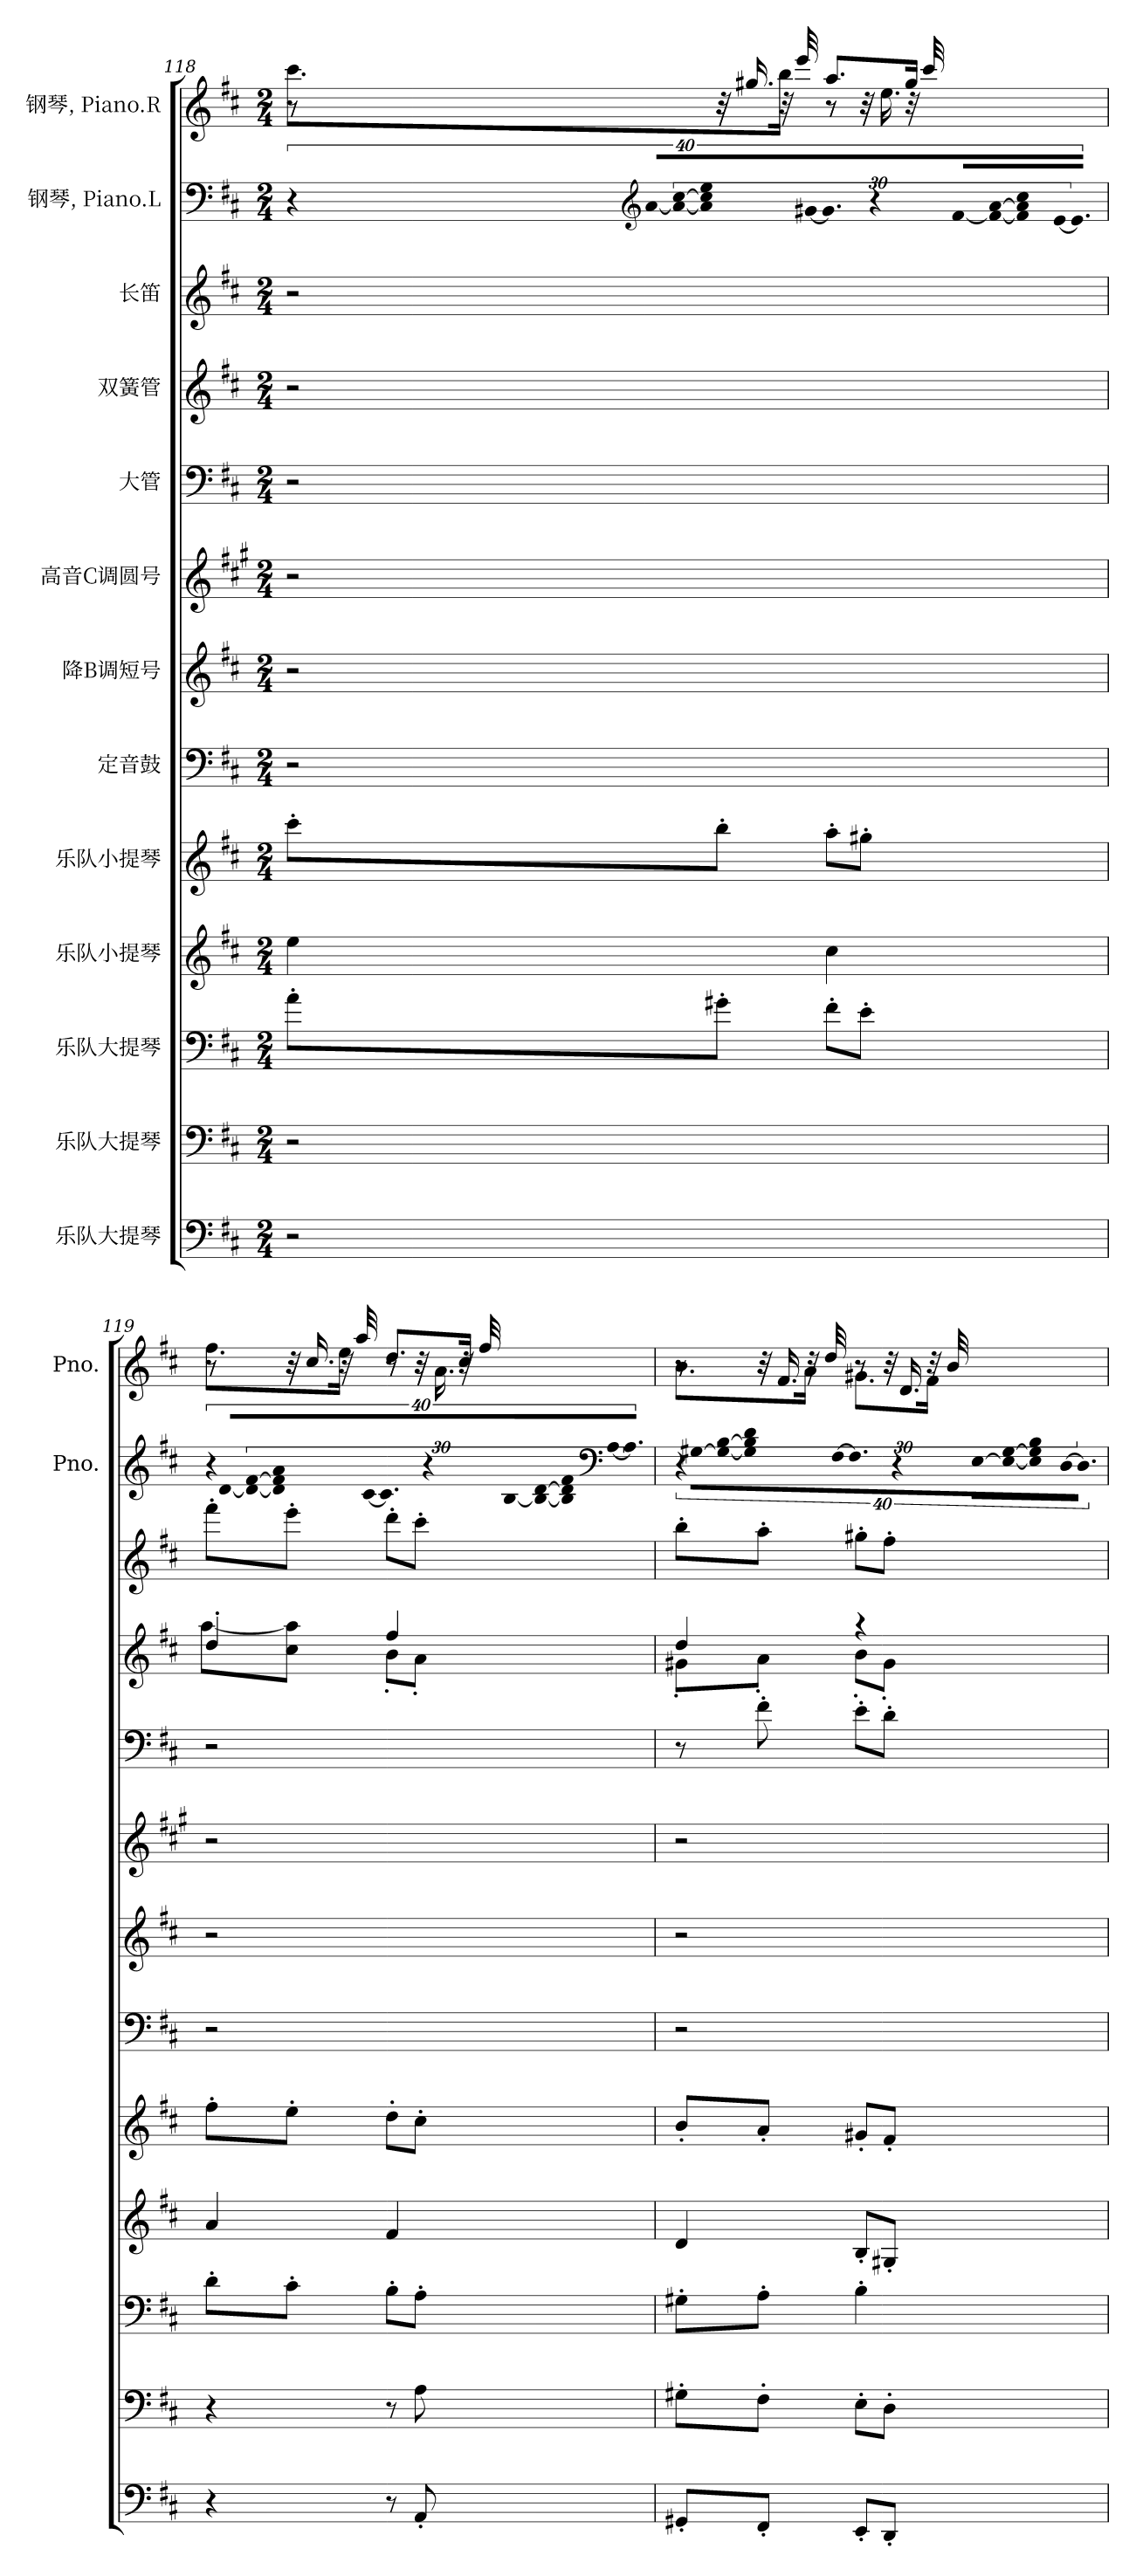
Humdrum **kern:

**kern	**kern	**kern	**kern	**kern	**kern	**kern	**kern	**kern	**kern	**kern	**kern	**kern
*part13	*part12	*part11	*part10	*part9	*part8	*part7	*part6	*part5	*part4	*part3	*part2	*part1
*staff13	*staff12	*staff11	*staff10	*staff9	*staff8	*staff7	*staff6	*staff5	*staff4	*staff3	*staff2	*staff1
*I"乐队大提琴	*I"乐队大提琴	*I"乐队大提琴	*I"乐队小提琴	*I"乐队小提琴	*I"定音鼓	*I"降B调短号	*I"高音C调圆号	*I"大管	*I"双簧管	*I"长笛	*I"钢琴, Piano.L	*I"钢琴, Piano.R
*	*	*	*	*	*	*	*	*	*	*	*I'Pno.	*I'Pno.
!!LO:PB:g=z
*clefF4	*clefF4	*clefF4	*clefG2	*clefG2	*clefF4	*clefG2	*clefG2	*clefF4	*clefG2	*clefG2	*clefF4	*clefG2
*	*	*	*	*	*	*ITrd1c2	*ITrd4c7	*	*	*	*	*
*k[f#c#]	*k[f#c#]	*k[f#c#]	*k[f#c#]	*k[f#c#]	*k[f#c#]	*k[]	*k[f#c#]	*k[f#c#]	*k[f#c#]	*k[f#c#]	*k[f#c#]	*k[f#c#]
*M2/4	*M2/4	*M2/4	*M2/4	*M2/4	*M2/4	*M2/4	*M2/4	*M2/4	*M2/4	*M2/4	*M2/4	*M2/4
=118	=118	=118	=118	=118	=118	=118	=118	=118	=118	=118	=118	=118
!	!	!	!	!	!	!	!	!	!	!	!LO:N:vis=32	!
*	*	*	*	*	*	*	*	*	*	*	*	*^
*	*	*	*	*	*	*	*	*	*	*	*	*	*^
2r	2r	8a'\L	4ee\	8ccc#'\L	2r	2r	2r	2r	2r	2r	640%23r	8r	8.ccc#\L	8r
*	*	*	*	*	*	*	*	*	*	*	*clefG2	*	*	*
!	!	!	!	!	!	!	!	!	!	!	!LO:N:vis=32	!	!	!
.	.	.	.	.	.	.	.	.	.	.	[640%23a\LLL	.	.	.
!	!	!	!	!	!	!	!	!	!	!	!LO:N:vis=256%9	!	!	!
.	.	.	.	.	.	.	.	.	.	.	960%17a\_ [960%17cc#\K	.	.	.
!	!	!	!	!	!	!	!	!	!	!	!LO:N:vis=32	!	!	!
.	.	.	.	.	.	.	.	.	.	.	640%23a\] 640%23cc#\] 640%23ee\	.	.	.
.	.	8g#X'\J	.	8bb'\J	.	.	.	.	.	.	.	16r	.	32r
!	!	!	!	!	!	!	!	!	!	!	!LO:N:vis=256%9	!	!	!
.	.	.	.	.	.	.	.	.	.	.	[960%17g#X\JK	.	.	.
!	!	!	!	!	!	!	!	!	!	!	!LO:N:vis=16.	!	!	!
.	.	.	.	.	.	.	.	.	.	.	960%103g#\JJ]	.	.	.
.	.	.	.	.	.	.	.	.	.	.	.	.	.	16.gg#X/
.	.	.	.	.	.	.	.	.	.	.	.	32r	16bb\Jk	.
.	.	.	.	.	.	.	.	.	.	.	.	32eee/	.	.
.	.	8f#'\L	4cc#\	8aa'\L	.	.	.	.	.	.	.	8r	8r	8.aa/L
!	!	!	!	!	!	!	!	!	!	!	!LO:N:vis=32	!	!	!
.	.	.	.	.	.	.	.	.	.	.	640%23r	.	.	.
!	!	!	!	!	!	!	!	!	!	!	!LO:N:vis=32	!	!	!
.	.	.	.	.	.	.	.	.	.	.	[640%23f#/LLL	.	.	.
!	!	!	!	!	!	!	!	!	!	!	!LO:N:vis=256%9	!	!	!
.	.	.	.	.	.	.	.	.	.	.	960%17f#/_ [960%17a/K	.	.	.
!	!	!	!	!	!	!	!	!	!	!	!LO:N:vis=32	!	!	!
.	.	.	.	.	.	.	.	.	.	.	640%23f#/] 640%23a/] 640%23cc#/	.	.	.
.	.	8e'\J	.	8gg#X'\J	.	.	.	.	.	.	.	16r	32r	.
!	!	!	!	!	!	!	!	!	!	!	!LO:N:vis=256%9	!	!	!
.	.	.	.	.	.	.	.	.	.	.	[960%17e/JK	.	.	.
!	!	!	!	!	!	!	!	!	!	!	!LO:N:vis=16.	!	!	!
.	.	.	.	.	.	.	.	.	.	.	960%103e/JJ]	.	.	.
.	.	.	.	.	.	.	.	.	.	.	.	.	16.ee\	.
.	.	.	.	.	.	.	.	.	.	.	.	32r	.	16gg#/Jk
.	.	.	.	.	.	.	.	.	.	.	.	32ccc#/	.	.
960ryy	960ryy	960ryy	960ryy	960ryy	960ryy	960ryy	960ryy	960ryy	960ryy	960ryy	.	960ryy	960ryy	960ryy
!!LO:PB:g=z	!!	!!
=119	=119	=119	=119	=119	=119	=119	=119	=119	=119	=119	=119	=119	=119	=119
*	*	*	*	*	*	*	*	*	*^	*	*	*	*	*
!	!	!	!	!	!	!	!	!	!	!	!	!LO:N:vis=32	!	!	!
4r	4r	8d'\L	4a/	8ff#'\L	2r	2r	2r	2r	4dd'/	[8aa\L	8fff#'\L	640%23r	8r	8.ff#\L	8r
!	!	!	!	!	!	!	!	!	!	!	!	!LO:N:vis=32	!	!	!
.	.	.	.	.	.	.	.	.	.	.	.	[640%23d/LLL	.	.	.
!	!	!	!	!	!	!	!	!	!	!	!	!LO:N:vis=256%9	!	!	!
.	.	.	.	.	.	.	.	.	.	.	.	960%17d/_ [960%17f#/K	.	.	.
!	!	!	!	!	!	!	!	!	!	!	!	!LO:N:vis=32	!	!	!
.	.	.	.	.	.	.	.	.	.	.	.	640%23d/] 640%23f#/] 640%23a/	.	.	.
.	.	8c#'\J	.	8ee'\J	.	.	.	.	.	8cc#\ 8aa\]J	8eee'\J	.	16r	.	32r
!	!	!	!	!	!	!	!	!	!	!	!	!LO:N:vis=256%9	!	!	!
.	.	.	.	.	.	.	.	.	.	.	.	[960%17c#/JK	.	.	.
!	!	!	!	!	!	!	!	!	!	!	!	!LO:N:vis=16.	!	!	!
.	.	.	.	.	.	.	.	.	.	.	.	960%103c#/JJ]	.	.	.
.	.	.	.	.	.	.	.	.	.	.	.	.	.	.	16.cc#/
.	.	.	.	.	.	.	.	.	.	.	.	.	32r	16ee\Jk	.
.	.	.	.	.	.	.	.	.	.	.	.	.	32aa/	.	.
8r	8r	8B'\L	4f#/	8dd'\L	.	.	.	.	4ff#/	8b'\L	8ddd'\L	.	8r	8r	8.dd/L
!	!	!	!	!	!	!	!	!	!	!	!	!LO:N:vis=32	!	!	!
.	.	.	.	.	.	.	.	.	.	.	.	640%23r	.	.	.
!	!	!	!	!	!	!	!	!	!	!	!	!LO:N:vis=32	!	!	!
.	.	.	.	.	.	.	.	.	.	.	.	[640%23B/LLL	.	.	.
!	!	!	!	!	!	!	!	!	!	!	!	!LO:N:vis=256%9	!	!	!
.	.	.	.	.	.	.	.	.	.	.	.	960%17B/_ [960%17d/K	.	.	.
!	!	!	!	!	!	!	!	!	!	!	!	!LO:N:vis=32	!	!	!
.	.	.	.	.	.	.	.	.	.	.	.	640%23B/] 640%23d/] 640%23f#/	.	.	.
*	*	*	*	*	*	*	*	*	*	*	*	*clefF4	*	*	*
8AA'/	8A\	8A'\J	.	8cc#'\J	.	.	.	.	.	8a'\J	8ccc#'\J	.	16r	32r	.
!	!	!	!	!	!	!	!	!	!	!	!	!LO:N:vis=256%9	!	!	!
.	.	.	.	.	.	.	.	.	.	.	.	[960%17A/JK	.	.	.
!	!	!	!	!	!	!	!	!	!	!	!	!LO:N:vis=16.	!	!	!
.	.	.	.	.	.	.	.	.	.	.	.	960%103A/JJ]	.	.	.
.	.	.	.	.	.	.	.	.	.	.	.	.	.	16.a\	.
.	.	.	.	.	.	.	.	.	.	.	.	.	32r	.	16cc#/Jk
.	.	.	.	.	.	.	.	.	.	.	.	.	32ff#/	.	.
960ryy	960ryy	960ryy	960ryy	960ryy	960ryy	960ryy	960ryy	960ryy	960ryy	960ryy	960ryy	.	960ryy	960ryy	960ryy
!!LO:PB:g=z	!!	!!
=120	=120	=120	=120	=120	=120	=120	=120	=120	=120	=120	=120	=120	=120	=120	=120
!	!	!	!	!	!	!	!	!	!	!	!	!LO:N:vis=32	!	!	!
8GG#X'/L	8G#X'\L	8G#X'\L	4d/	8b'/L	2r	2r	2r	8r	4dd/	8g#X'\L	8bb'\L	640%23r	8r	8.b\L	8r
!	!	!	!	!	!	!	!	!	!	!	!	!LO:N:vis=32	!	!	!
.	.	.	.	.	.	.	.	.	.	.	.	[640%23G#X\LLL	.	.	.
!	!	!	!	!	!	!	!	!	!	!	!	!LO:N:vis=256%9	!	!	!
.	.	.	.	.	.	.	.	.	.	.	.	960%17G#\_ [960%17B\K	.	.	.
!	!	!	!	!	!	!	!	!	!	!	!	!LO:N:vis=32	!	!	!
.	.	.	.	.	.	.	.	.	.	.	.	640%23G#\] 640%23B\] 640%23d\	.	.	.
8FF#'/J	8F#'\J	8A'\J	.	8a'/J	.	.	.	8f#'\	.	8a'\J	8aa'\J	.	16r	.	32r
!	!	!	!	!	!	!	!	!	!	!	!	!LO:N:vis=256%9	!	!	!
.	.	.	.	.	.	.	.	.	.	.	.	[960%17F#\JK	.	.	.
!	!	!	!	!	!	!	!	!	!	!	!	!LO:N:vis=16.	!	!	!
.	.	.	.	.	.	.	.	.	.	.	.	960%103F#\JJ]	.	.	.
.	.	.	.	.	.	.	.	.	.	.	.	.	.	.	16.f#/
.	.	.	.	.	.	.	.	.	.	.	.	.	32r	16a\Jk	.
.	.	.	.	.	.	.	.	.	.	.	.	.	32dd/	.	.
8EE'/L	8E'\L	4B'\	8B'/L	8g#X'/L	.	.	.	8e'\L	4r	8b'\L	8gg#X'\L	.	8r	8.g#X\L	8r
!	!	!	!	!	!	!	!	!	!	!	!	!LO:N:vis=32	!	!	!
.	.	.	.	.	.	.	.	.	.	.	.	640%23r	.	.	.
!	!	!	!	!	!	!	!	!	!	!	!	!LO:N:vis=32	!	!	!
.	.	.	.	.	.	.	.	.	.	.	.	[640%23E\LLL	.	.	.
!	!	!	!	!	!	!	!	!	!	!	!	!LO:N:vis=256%9	!	!	!
.	.	.	.	.	.	.	.	.	.	.	.	960%17E\_ [960%17G#\K	.	.	.
!	!	!	!	!	!	!	!	!	!	!	!	!LO:N:vis=32	!	!	!
.	.	.	.	.	.	.	.	.	.	.	.	640%23E\] 640%23G#\] 640%23B\	.	.	.
8DD'/J	8D'\J	.	8G#X'/J	8f#'/J	.	.	.	8d'\J	.	8g#'\J	8ff#'\J	.	16r	.	32r
!	!	!	!	!	!	!	!	!	!	!	!	!LO:N:vis=256%9	!	!	!
.	.	.	.	.	.	.	.	.	.	.	.	[960%17D\JK	.	.	.
!	!	!	!	!	!	!	!	!	!	!	!	!LO:N:vis=16.	!	!	!
.	.	.	.	.	.	.	.	.	.	.	.	960%103D\JJ]	.	.	.
.	.	.	.	.	.	.	.	.	.	.	.	.	.	.	16.d/
.	.	.	.	.	.	.	.	.	.	.	.	.	32r	16f#\Jk	.
.	.	.	.	.	.	.	.	.	.	.	.	.	32b/	.	.
960ryy	960ryy	960ryy	960ryy	960ryy	960ryy	960ryy	960ryy	960ryy	960ryy	960ryy	960ryy	.	960ryy	960ryy	960ryy
*	*	*	*	*	*	*	*	*	*v	*v	*	*	*v	*v	*v
=	=	=	=	=	=	=	=	=	=	=	=	=
*-	*-	*-	*-	*-	*-	*-	*-	*-	*-	*-	*-	*-
